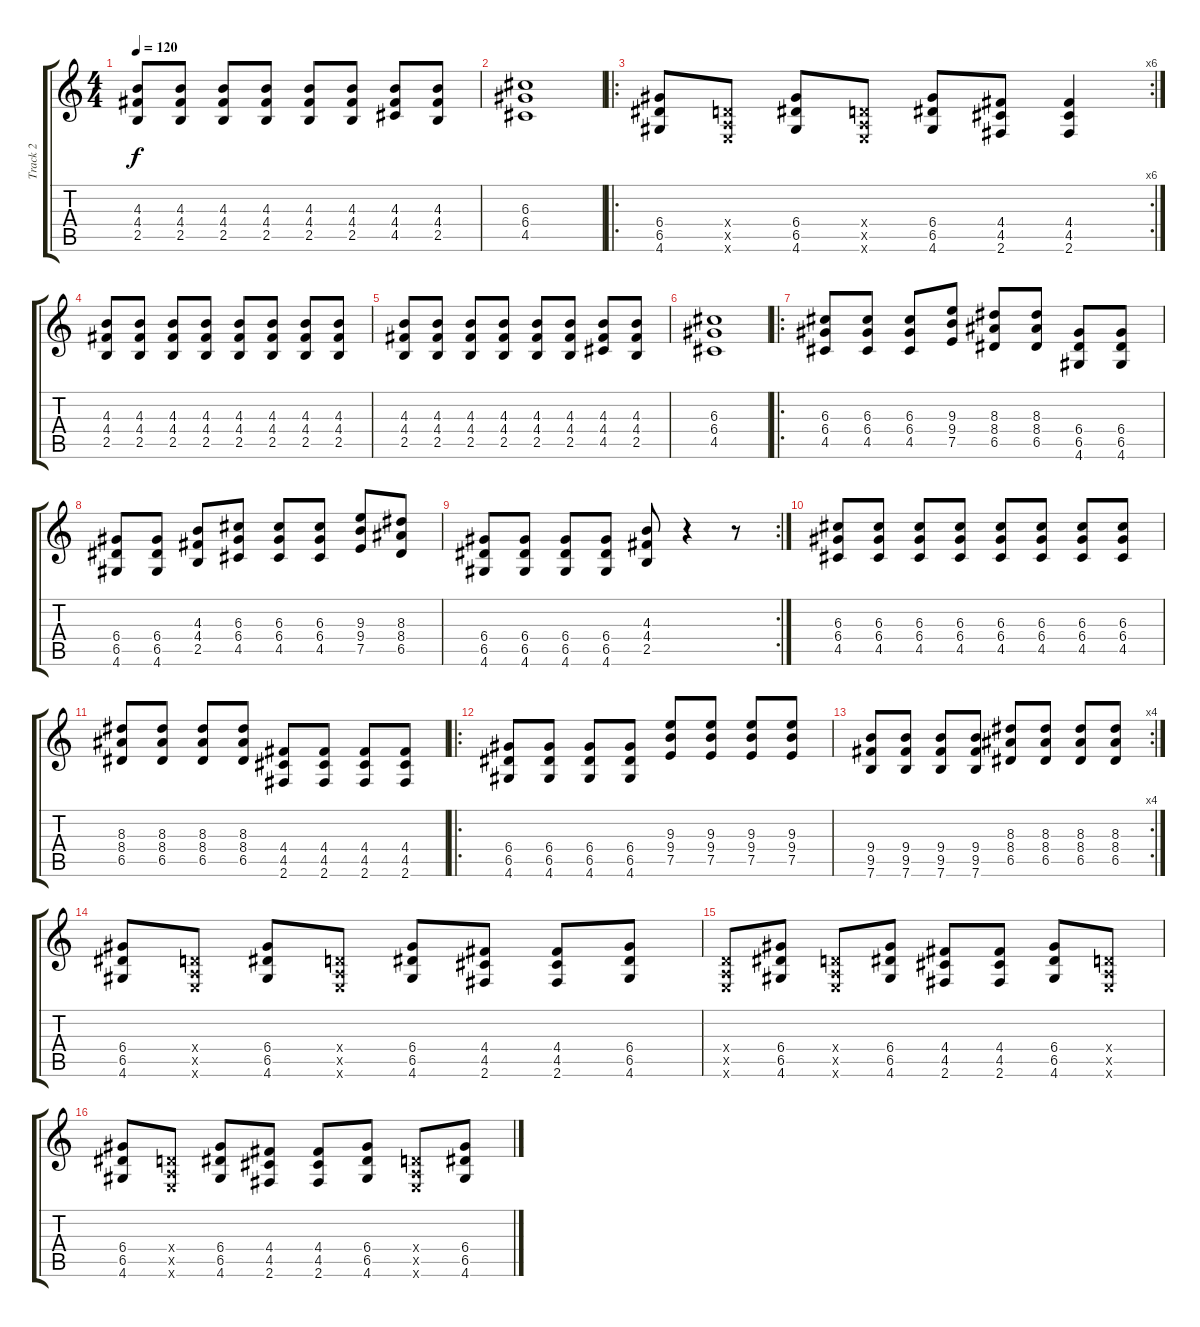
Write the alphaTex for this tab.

\track ("Track 2" "Track 2") {instrument overdrivenguitar}
\staff {score tabs}
\tuning (E4 B3 G3 D3 A2 E2) {hide}
\ts (4 4)
\tempo 120
\clef g2
\ks c
(4.3 4.4 2.5).8{dy f} (4.3 4.4 2.5).8 (4.3 4.4 2.5).8 (4.3 4.4 2.5).8 (4.3 4.4 2.5).8 (4.3 4.4 2.5).8 (4.3 4.4 4.5).8 (4.3 4.4 2.5).8 |
(6.3 6.4 4.5).1 |
\ro
\rc 6
(6.4 6.5 4.6).8 (0.4{x} 0.5{x} 0.6{x}).8 (6.4 6.5 4.6).8 (0.4{x} 0.5{x} 0.6{x}).8 (6.4 6.5 4.6).8 (4.4 4.5 2.6).8 (4.4 4.5 2.6).4 |
(4.3 4.4 2.5).8 (4.3 4.4 2.5).8 (4.3 4.4 2.5).8 (4.3 4.4 2.5).8 (4.3 4.4 2.5).8 (4.3 4.4 2.5).8 (4.3 4.4 2.5).8 (4.3 4.4 2.5).8 |
(4.3 4.4 2.5).8 (4.3 4.4 2.5).8 (4.3 4.4 2.5).8 (4.3 4.4 2.5).8 (4.3 4.4 2.5).8 (4.3 4.4 2.5).8 (4.3 4.4 4.5).8 (4.3 4.4 2.5).8 |
(6.3 6.4 4.5).1 |
\ro
(6.3 6.4 4.5).8 (6.3 6.4 4.5).8 (6.3 6.4 4.5).8 (9.3 9.4 7.5).8 (8.3 8.4 6.5).8 (8.3 8.4 6.5).8 (6.4 6.5 4.6).8 (6.4 6.5 4.6).8 |
(6.4 6.5 4.6).8 (6.4 6.5 4.6).8 (4.3 4.4 2.5).8 (6.3 6.4 4.5).8 (6.3 6.4 4.5).8 (6.3 6.4 4.5).8 (9.3 9.4 7.5).8 (8.3 8.4 6.5).8 |
\rc 2
(6.4 6.5 4.6).8 (6.4 6.5 4.6).8 (6.4 6.5 4.6).8 (6.4 6.5 4.6).8 (4.3 4.4 2.5).8 r.4 r.8 |
(6.3 6.4 4.5).8 (6.3 6.4 4.5).8 (6.3 6.4 4.5).8 (6.3 6.4 4.5).8 (6.3 6.4 4.5).8 (6.3 6.4 4.5).8 (6.3 6.4 4.5).8 (6.3 6.4 4.5).8 |
(8.3 8.4 6.5).8 (8.3 8.4 6.5).8 (8.3 8.4 6.5).8 (8.3 8.4 6.5).8 (4.4 4.5 2.6).8 (4.4 4.5 2.6).8 (4.4 4.5 2.6).8 (4.4 4.5 2.6).8 |
\ro
(6.4 6.5 4.6).8 (6.4 6.5 4.6).8 (6.4 6.5 4.6).8 (6.4 6.5 4.6).8 (9.3 9.4 7.5).8 (9.3 9.4 7.5).8 (9.3 9.4 7.5).8 (9.3 9.4 7.5).8 |
\rc 4
(9.4 9.5 7.6).8 (9.4 9.5 7.6).8 (9.4 9.5 7.6).8 (9.4 9.5 7.6).8 (8.3 8.4 6.5).8 (8.3 8.4 6.5).8 (8.3 8.4 6.5).8 (8.3 8.4 6.5).8 |
(6.4 6.5 4.6).8 (0.4{x} 0.5{x} 0.6{x}).8 (6.4 6.5 4.6).8 (0.4{x} 0.5{x} 0.6{x}).8 (6.4 6.5 4.6).8 (4.4 4.5 2.6).8 (4.4 4.5 2.6).8 (6.4 6.5 4.6).8 |
(0.4{x} 0.5{x} 0.6{x}).8 (6.4 6.5 4.6).8 (0.4{x} 0.5{x} 0.6{x}).8 (6.4 6.5 4.6).8 (4.4 4.5 2.6).8 (4.4 4.5 2.6).8 (6.4 6.5 4.6).8 (0.4{x} 0.5{x} 0.6{x}).8 |
(6.4 6.5 4.6).8 (0.4{x} 0.5{x} 0.6{x}).8 (6.4 6.5 4.6).8 (4.4 4.5 2.6).8 (4.4 4.5 2.6).8 (6.4 6.5 4.6).8 (0.4{x} 0.5{x} 0.6{x}).8 (6.4 6.5 4.6).8
